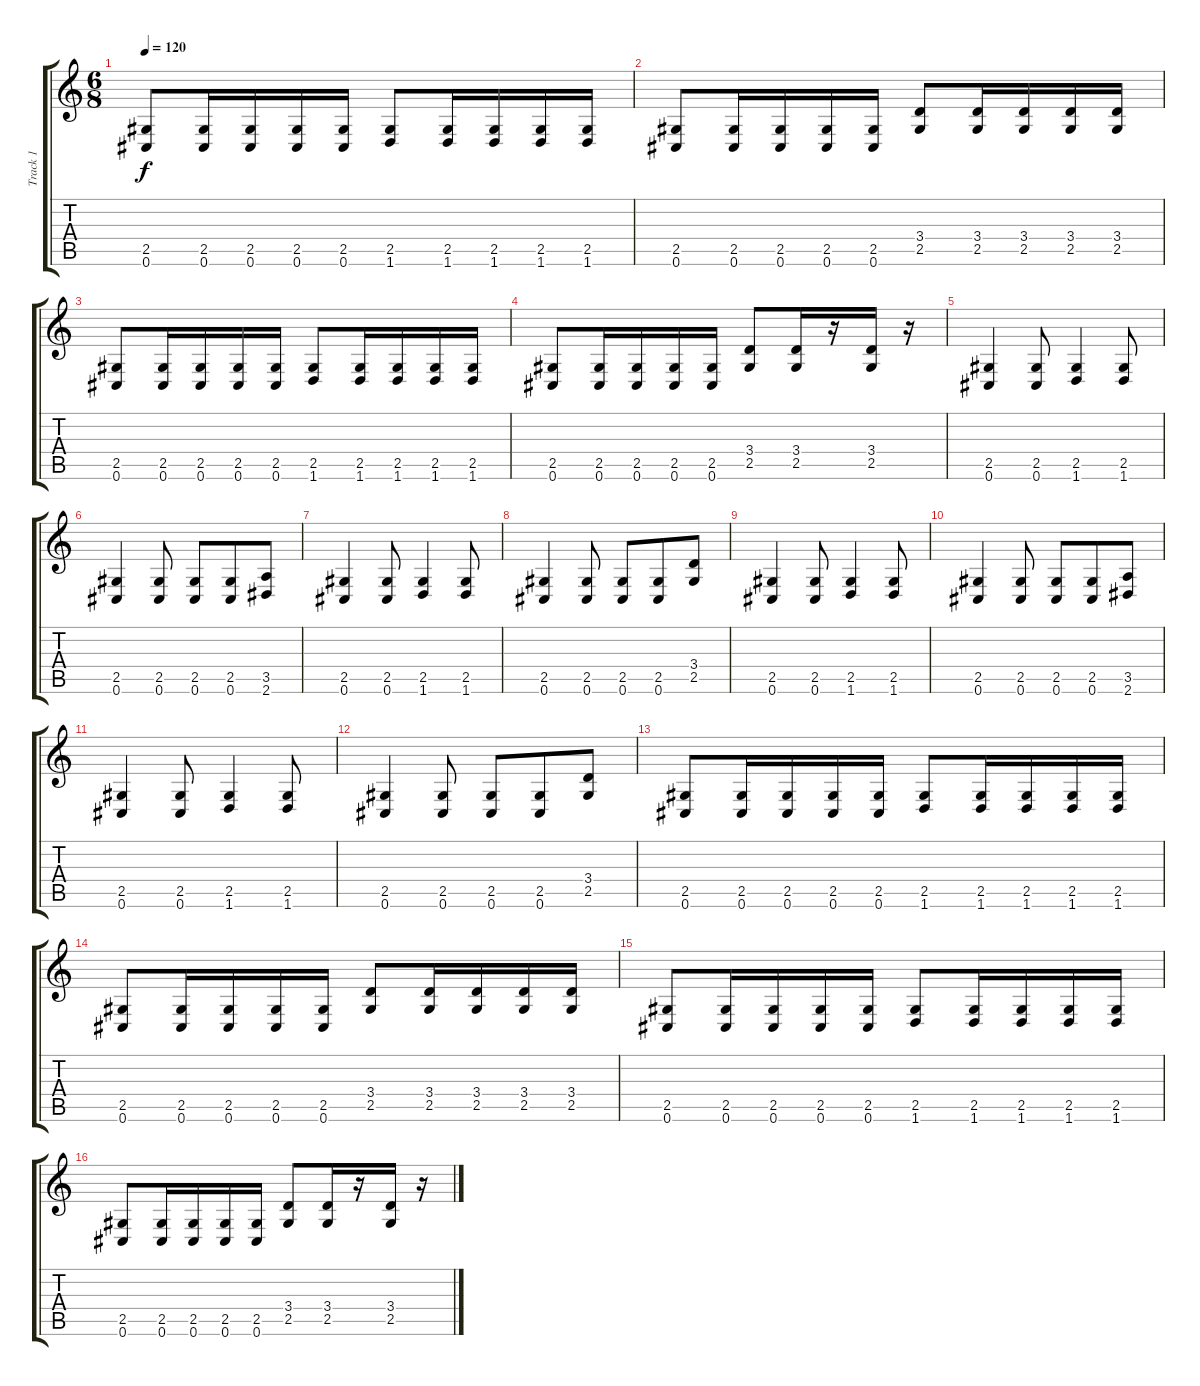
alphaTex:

\track ("Track 1" "Track 1") {instrument distortionguitar}
\staff {score tabs}
\tuning (Db4 Ab3 E3 B2 Gb2 Db2) {hide}
\ts (6 8)
\tempo 120
\clef g2
\ks c
(2.5 0.6).8{dy f} (2.5 0.6).16 (2.5 0.6).16 (2.5 0.6).16 (2.5 0.6).16 (2.5 1.6).8 (2.5 1.6).16 (2.5 1.6).16 (2.5 1.6).16 (2.5 1.6).16 |
(2.5 0.6).8 (2.5 0.6).16 (2.5 0.6).16 (2.5 0.6).16 (2.5 0.6).16 (3.4 2.5).8 (3.4 2.5).16 (3.4 2.5).16 (3.4 2.5).16 (3.4 2.5).16 |
(2.5 0.6).8 (2.5 0.6).16 (2.5 0.6).16 (2.5 0.6).16 (2.5 0.6).16 (2.5 1.6).8 (2.5 1.6).16 (2.5 1.6).16 (2.5 1.6).16 (2.5 1.6).16 |
(2.5 0.6).8 (2.5 0.6).16 (2.5 0.6).16 (2.5 0.6).16 (2.5 0.6).16 (3.4 2.5).8 (3.4 2.5).16 r.16 (3.4 2.5).16 r.16 |
(2.5 0.6).4 (2.5 0.6).8 (2.5 1.6).4 (2.5 1.6).8 |
(2.5 0.6).4 (2.5 0.6).8 (2.5 0.6).8 (2.5 0.6).8 (3.5 2.6).8 |
(2.5 0.6).4 (2.5 0.6).8 (2.5 1.6).4 (2.5 1.6).8 |
(2.5 0.6).4 (2.5 0.6).8 (2.5 0.6).8 (2.5 0.6).8 (3.4 2.5).8 |
(2.5 0.6).4 (2.5 0.6).8 (2.5 1.6).4 (2.5 1.6).8 |
(2.5 0.6).4 (2.5 0.6).8 (2.5 0.6).8 (2.5 0.6).8 (3.5 2.6).8 |
(2.5 0.6).4 (2.5 0.6).8 (2.5 1.6).4 (2.5 1.6).8 |
(2.5 0.6).4 (2.5 0.6).8 (2.5 0.6).8 (2.5 0.6).8 (3.4 2.5).8 |
(2.5 0.6).8 (2.5 0.6).16 (2.5 0.6).16 (2.5 0.6).16 (2.5 0.6).16 (2.5 1.6).8 (2.5 1.6).16 (2.5 1.6).16 (2.5 1.6).16 (2.5 1.6).16 |
(2.5 0.6).8 (2.5 0.6).16 (2.5 0.6).16 (2.5 0.6).16 (2.5 0.6).16 (3.4 2.5).8 (3.4 2.5).16 (3.4 2.5).16 (3.4 2.5).16 (3.4 2.5).16 |
(2.5 0.6).8 (2.5 0.6).16 (2.5 0.6).16 (2.5 0.6).16 (2.5 0.6).16 (2.5 1.6).8 (2.5 1.6).16 (2.5 1.6).16 (2.5 1.6).16 (2.5 1.6).16 |
(2.5 0.6).8 (2.5 0.6).16 (2.5 0.6).16 (2.5 0.6).16 (2.5 0.6).16 (3.4 2.5).8 (3.4 2.5).16 r.16 (3.4 2.5).16 r.16
